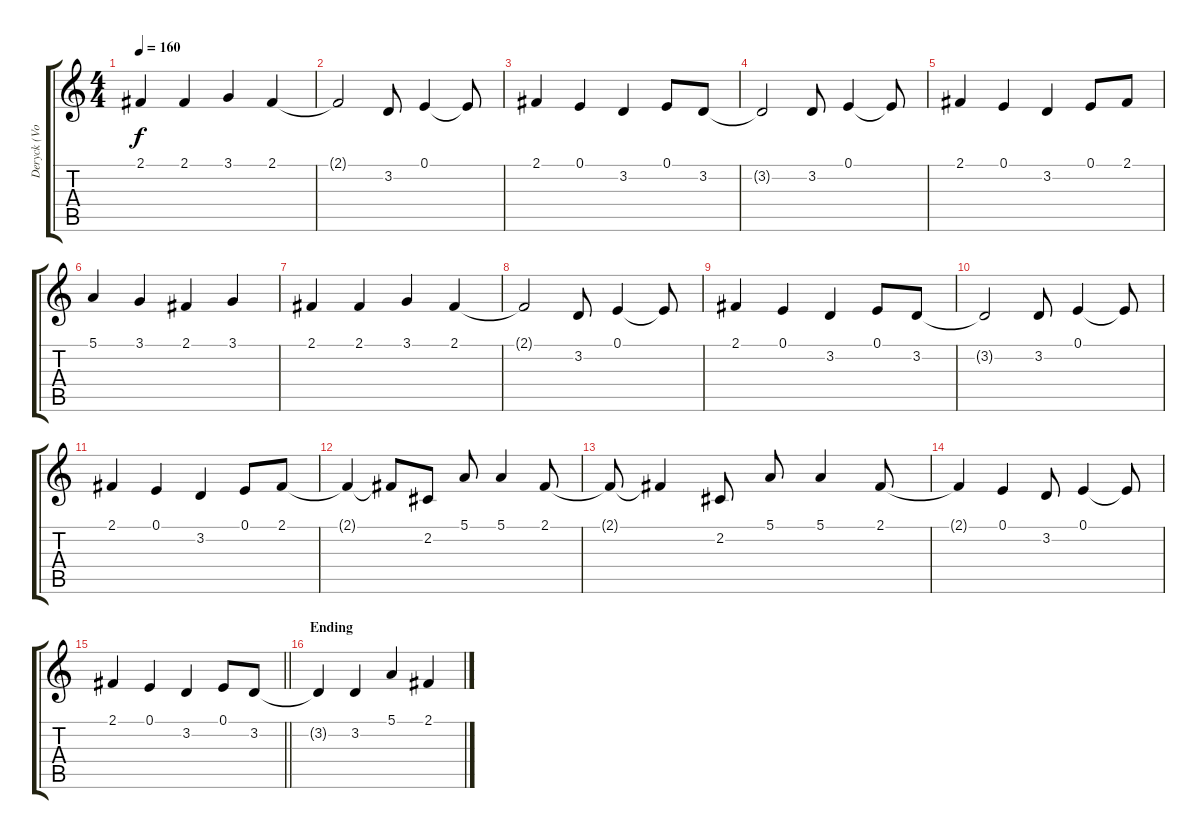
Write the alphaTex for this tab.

\track ("Deryck (Vocal)" "Deryck (Vo") {instrument lead2sawtooth}
\staff {score tabs}
\tuning (E4 B3 G3 D3 A2 E2) {hide}
\ts (4 4)
\tempo 160
\clef g2
\ks c
2.1.4{dy f} 2.1.4 3.1.4 2.1.4 |
2.1{t}.2 3.2.8 0.1.4 0.1{t}.8 |
2.1.4 0.1.4 3.2.4 0.1.8 3.2.8 |
3.2{t}.2 3.2.8 0.1.4 0.1{t}.8 |
2.1.4 0.1.4 3.2.4 0.1.8 2.1.8 |
5.1.4 3.1.4 2.1.4 3.1.4 |
2.1.4 2.1.4 3.1.4 2.1.4 |
2.1{t}.2 3.2.8 0.1.4 0.1{t}.8 |
2.1.4 0.1.4 3.2.4 0.1.8 3.2.8 |
3.2{t}.2 3.2.8 0.1.4 0.1{t}.8 |
2.1.4 0.1.4 3.2.4 0.1.8 2.1.8 |
2.1{t}.4 2.1{t}.8 2.2.8 5.1.8 5.1.4 2.1.8 |
2.1{t}.8 2.1{t}.4 2.2.8 5.1.8 5.1.4 2.1.8 |
2.1{t}.4 0.1.4 3.2.8 0.1.4 0.1{t}.8 |
\barLineRight lightlight
2.1.4 0.1.4 3.2.4 0.1.8 3.2.8 |
\section ("" "Ending")
3.2{t}.4 3.2.4 5.1.4 2.1.4
